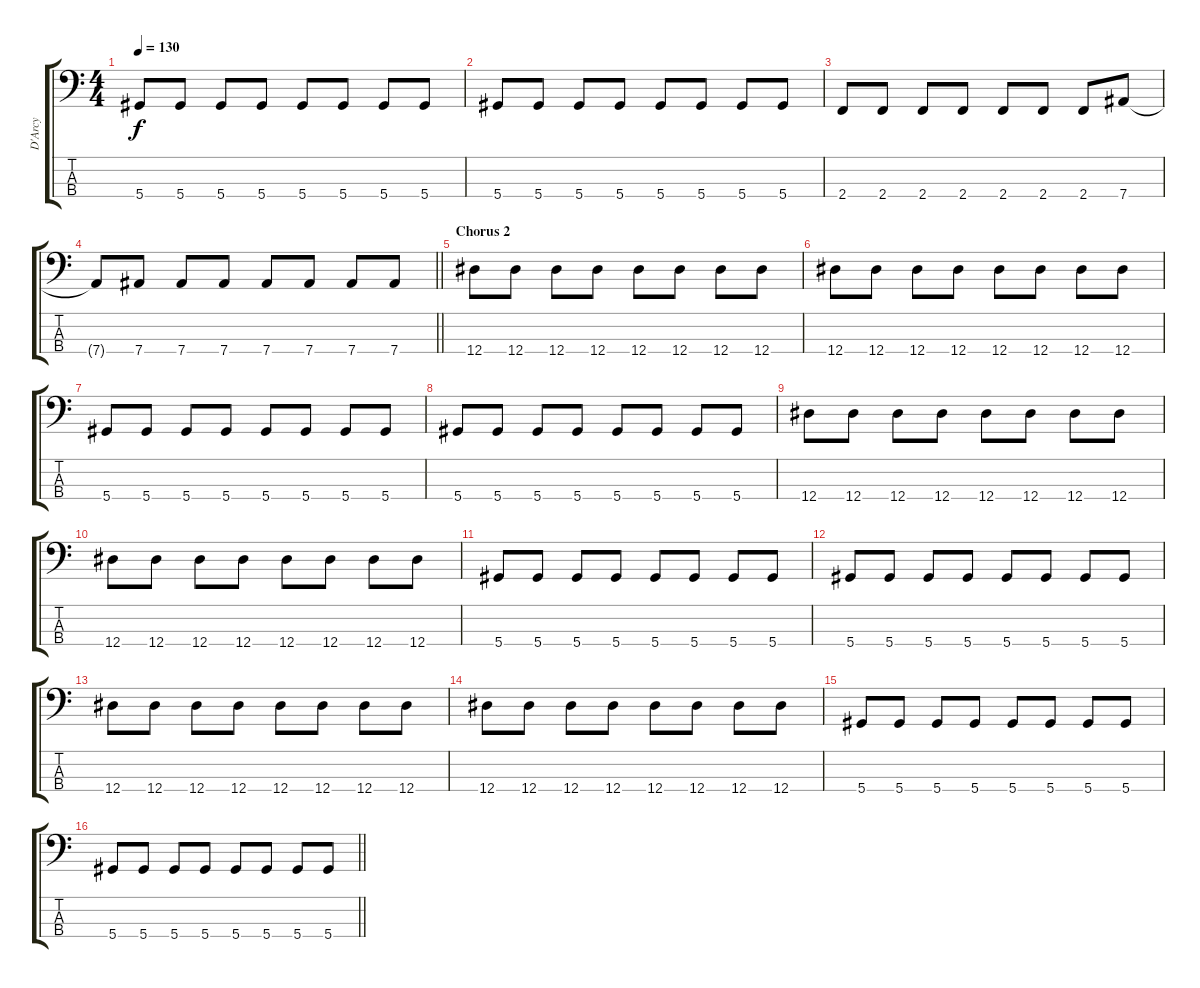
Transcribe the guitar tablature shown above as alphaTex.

\track ("D'Arcy" "D'Arcy") {instrument electricbasspick}
\staff {score tabs}
\tuning (Gb2 Db2 Ab1 Eb1) {hide}
\ts (4 4)
\tempo 130
\clef f4
\ks c
5.4.8{dy f} 5.4.8 5.4.8 5.4.8 5.4.8 5.4.8 5.4.8 5.4.8 |
5.4.8 5.4.8 5.4.8 5.4.8 5.4.8 5.4.8 5.4.8 5.4.8 |
2.4.8 2.4.8 2.4.8 2.4.8 2.4.8 2.4.8 2.4.8 7.4.8 |
\barLineRight lightlight
7.4{t}.8 7.4.8 7.4.8 7.4.8 7.4.8 7.4.8 7.4.8 7.4.8 |
\section ("" "Chorus 2")
12.4.8 12.4.8 12.4.8 12.4.8 12.4.8 12.4.8 12.4.8 12.4.8 |
12.4.8 12.4.8 12.4.8 12.4.8 12.4.8 12.4.8 12.4.8 12.4.8 |
5.4.8 5.4.8 5.4.8 5.4.8 5.4.8 5.4.8 5.4.8 5.4.8 |
5.4.8 5.4.8 5.4.8 5.4.8 5.4.8 5.4.8 5.4.8 5.4.8 |
12.4.8 12.4.8 12.4.8 12.4.8 12.4.8 12.4.8 12.4.8 12.4.8 |
12.4.8 12.4.8 12.4.8 12.4.8 12.4.8 12.4.8 12.4.8 12.4.8 |
5.4.8 5.4.8 5.4.8 5.4.8 5.4.8 5.4.8 5.4.8 5.4.8 |
5.4.8 5.4.8 5.4.8 5.4.8 5.4.8 5.4.8 5.4.8 5.4.8 |
12.4.8 12.4.8 12.4.8 12.4.8 12.4.8 12.4.8 12.4.8 12.4.8 |
12.4.8 12.4.8 12.4.8 12.4.8 12.4.8 12.4.8 12.4.8 12.4.8 |
5.4.8 5.4.8 5.4.8 5.4.8 5.4.8 5.4.8 5.4.8 5.4.8 |
\barLineRight lightlight
5.4.8 5.4.8 5.4.8 5.4.8 5.4.8 5.4.8 5.4.8 5.4.8
